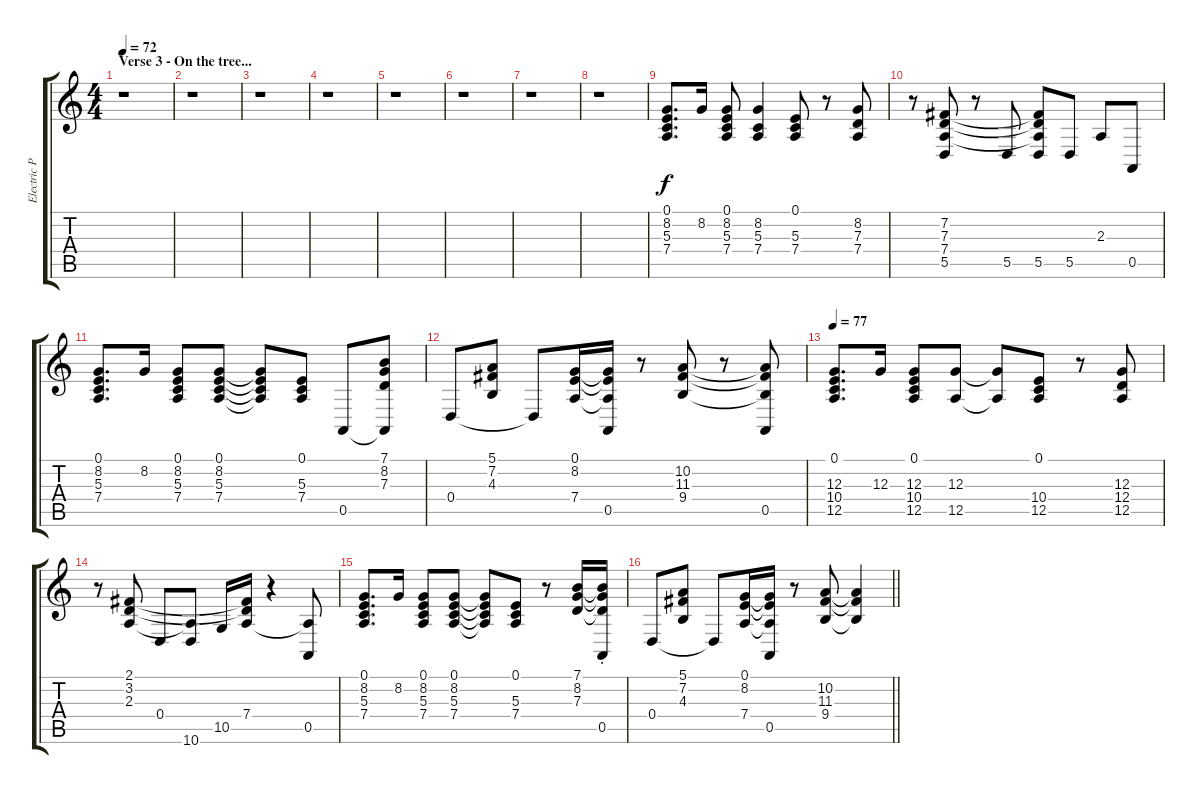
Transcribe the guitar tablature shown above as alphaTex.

\track ("Electric Piano (Jones)" "Electric P") {instrument electricpiano1}
\staff {score tabs}
\tuning (E4 B3 G3 D3 A2 E2) {hide}
\ts (4 4)
\section ("" "Verse 3 - On the tree...")
\tempo 72
\clef g2
\ks c
r.1{dy f} |
r.1 |
r.1 |
r.1 |
r.1 |
r.1 |
r.1 |
r.1 |
(0.1 8.2 5.3 7.4).8{d} 8.2.16 (0.1 8.2 5.3 7.4).8 (8.2 5.3 7.4).4 (0.1 5.3 7.4).8 r.8 (8.2 7.3 7.4).8 |
r.8 (7.2 7.3 7.4 5.5).8 r.8 5.5.8 (7.2{t} 7.3{t} 7.4{t} 5.5).8 5.5.8 2.3.8 0.5.8 |
(0.1 8.2 5.3 7.4).8{d} 8.2.16 (0.1 8.2 5.3 7.4).8 (0.1 8.2 5.3 7.4).8 (0.1{t} 8.2{t} 5.3{t} 7.4{t}).8 (0.1 5.3 7.4).8 0.5.8 (7.1 8.2 7.3 0.5{t}).8 |
0.4.8 (5.1 7.2 4.3).8 0.4{t}.8 (0.1 8.2 7.4).16 (0.1{t} 8.2{t} 7.4{t} 0.5).16 r.8 (10.2 11.3 9.4).8 r.8 (10.2{t} 11.3{t} 9.4{t} 0.5).8 |
\tempo 77
(0.1 12.3 10.4 12.5).8{d} 12.3.16 (0.1 12.3 10.4 12.5).8 (12.3 12.5).8 (12.3{t} 12.5{t}).8 (0.1 10.4 12.5).8 r.8 (12.3 12.4 12.5).8 |
r.8 (2.1 3.2 2.3).8 0.4.8 (2.3{t} 10.6).8 10.5.16 (2.1{t} 3.2{t} 7.4).16 r.4 (7.4{t} 0.5).8 |
(0.1 8.2 5.3 7.4).8{d} 8.2.16 (0.1 8.2 5.3 7.4).8 (0.1 8.2 5.3 7.4).8 (0.1{t} 8.2{t} 5.3{t} 7.4{t}).8 (0.1 5.3 7.4).8 r.8 (7.1 8.2 7.3).16 (7.1{t} 8.2{t} 7.3{t} 0.5{st}).16 |
\barLineRight lightlight
0.4.8 (5.1 7.2 4.3).8 0.4{t}.8 (0.1 8.2 7.4).16 (0.1{t} 8.2{t} 7.4{t} 0.5).16 r.8 (10.2 11.3 9.4).8 (10.2{t} 11.3{t} 9.4{t}).4
